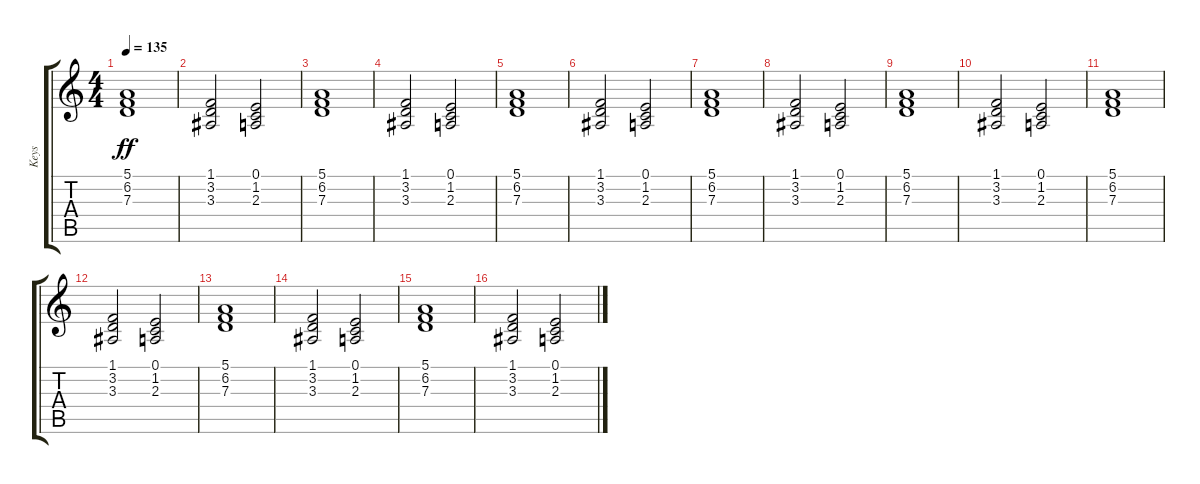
\track ("Keys" "Keys") {instrument stringensemble1}
\staff {score tabs}
\tuning (E4 B3 G3 D3 A2 E2) {hide}
\ts (4 4)
\tempo 135
\clef g2
\ks c
(5.1 6.2 7.3).1{dy ff} |
(1.1 3.2 3.3).2 (0.1 1.2 2.3).2 |
(5.1 6.2 7.3).1{volume 9 instrument synthstrings1} |
(1.1 3.2 3.3).2 (0.1 1.2 2.3).2 |
(5.1 6.2 7.3).1 |
(1.1 3.2 3.3).2 (0.1 1.2 2.3).2 |
(5.1 6.2 7.3).1{volume 9 instrument synthstrings1} |
(1.1 3.2 3.3).2 (0.1 1.2 2.3).2 |
(5.1 6.2 7.3).1 |
(1.1 3.2 3.3).2 (0.1 1.2 2.3).2 |
(5.1 6.2 7.3).1 |
(1.1 3.2 3.3).2 (0.1 1.2 2.3).2 |
(5.1 6.2 7.3).1 |
(1.1 3.2 3.3).2 (0.1 1.2 2.3).2 |
(5.1 6.2 7.3).1 |
(1.1 3.2 3.3).2 (0.1 1.2 2.3).2
